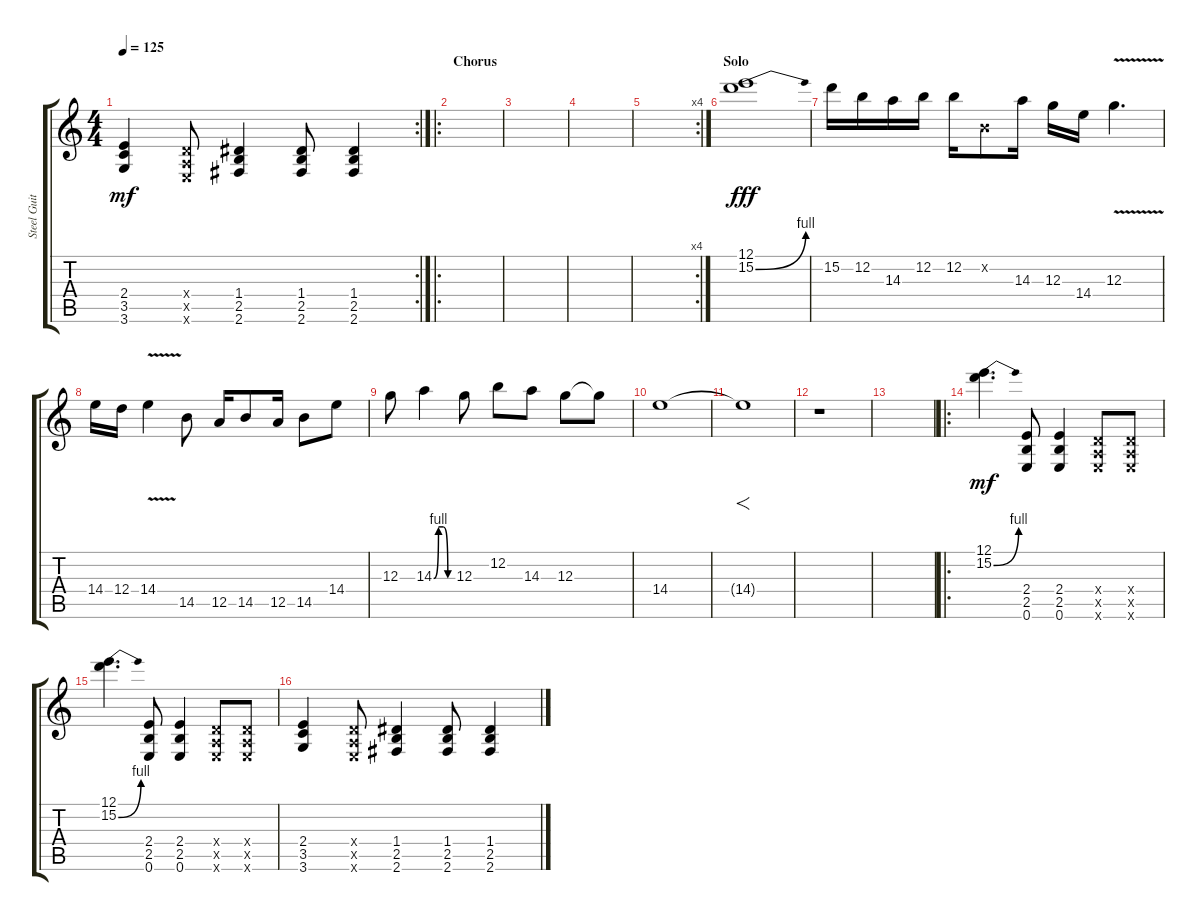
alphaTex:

\track ("Steel Guitar" "Steel Guit") {instrument acousticguitarsteel}
\staff {score tabs}
\tuning (E4 B3 G3 D3 A2 E2) {hide}
\rc 2
\ts (4 4)
\tempo 125
\clef g2
\ks c
(2.4 3.5 3.6).4{dy mf} (0.4{x} 0.5{x} 0.6{x}).8 (1.4 2.5 2.6).4 (1.4 2.5 2.6).8 (1.4 2.5 2.6).4 |
\ro
\section ("" "Chorus")
|
|
|
\rc 4
|
\section ("" "Solo")
(12.1 15.2{be (bend 0 0 60 4)}).1{dy fff} |
15.2.16 12.2.16 14.3.16 12.2.16 12.2.16 0.2{x}.8 14.3.16 12.3.16 14.4.16 12.3{v}.4{d} |
14.4.16 12.4.16 14.4{v}.4 14.5.8 12.5.16 14.5.8 12.5.16 14.5.8 14.4.8 |
12.3.8 14.3{be (custom 0 0 15 4 30 4 45 0 60 0)}.4 12.3.8 12.2.8 14.3.8 12.3.8 12.3{t}.8 |
14.4.1 |
14.4{t}.1{f} |
r.1 |
|
\ro
(12.1 15.2{be (bend 0 0 60 4)}).4{d dy mf} (2.4 2.5 0.6).8 (2.4 2.5 0.6).4 (0.4{x} 0.5{x} 0.6{x}).8 (0.4{x} 0.5{x} 0.6{x}).8 |
(12.1 15.2{be (bend 0 0 60 4)}).4{d} (2.4 2.5 0.6).8 (2.4 2.5 0.6).4 (0.4{x} 0.5{x} 0.6{x}).8 (0.4{x} 0.5{x} 0.6{x}).8 |
(2.4 3.5 3.6).4 (0.4{x} 0.5{x} 0.6{x}).8 (1.4 2.5 2.6).4 (1.4 2.5 2.6).8 (1.4 2.5 2.6).4
